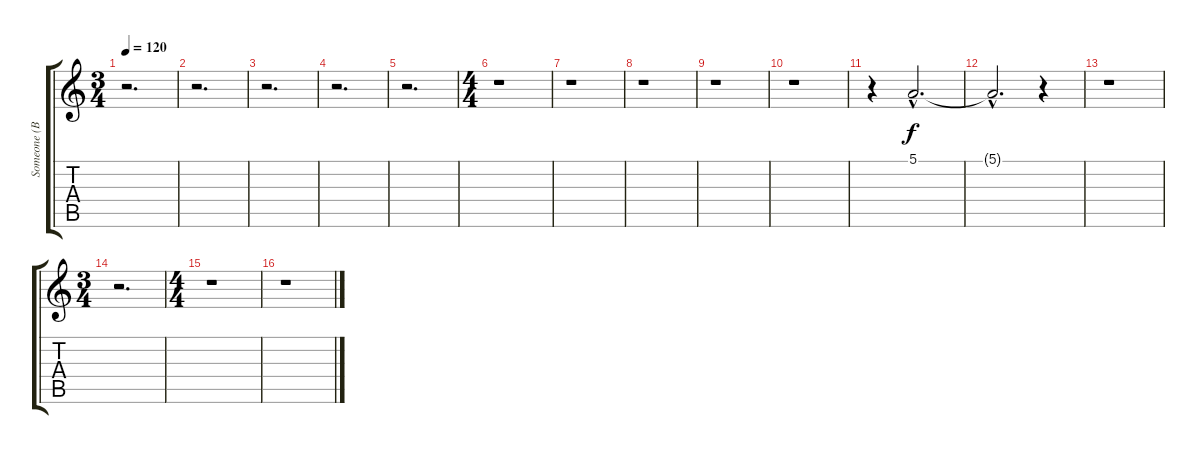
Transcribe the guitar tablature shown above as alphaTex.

\track ("Someone (Bells)" "Someone (B") {instrument tubularbells}
\staff {score tabs}
\tuning (E4 B3 G3 D3 G2 C2) {hide}
\ts (3 4)
\tempo 120
\clef g2
\ks c
r.2{d dy f} |
r.2{d} |
r.2{d} |
r.2{d} |
r.2{d} |
\ts (4 4)
r.1 |
r.1 |
r.1 |
r.1 |
r.1 |
r.4 5.1{hac}.2{d} |
5.1{hac t}.2{d} r.4 |
r.1 |
\ts (3 4)
r.2{d} |
\ts (4 4)
r.1 |
r.1
